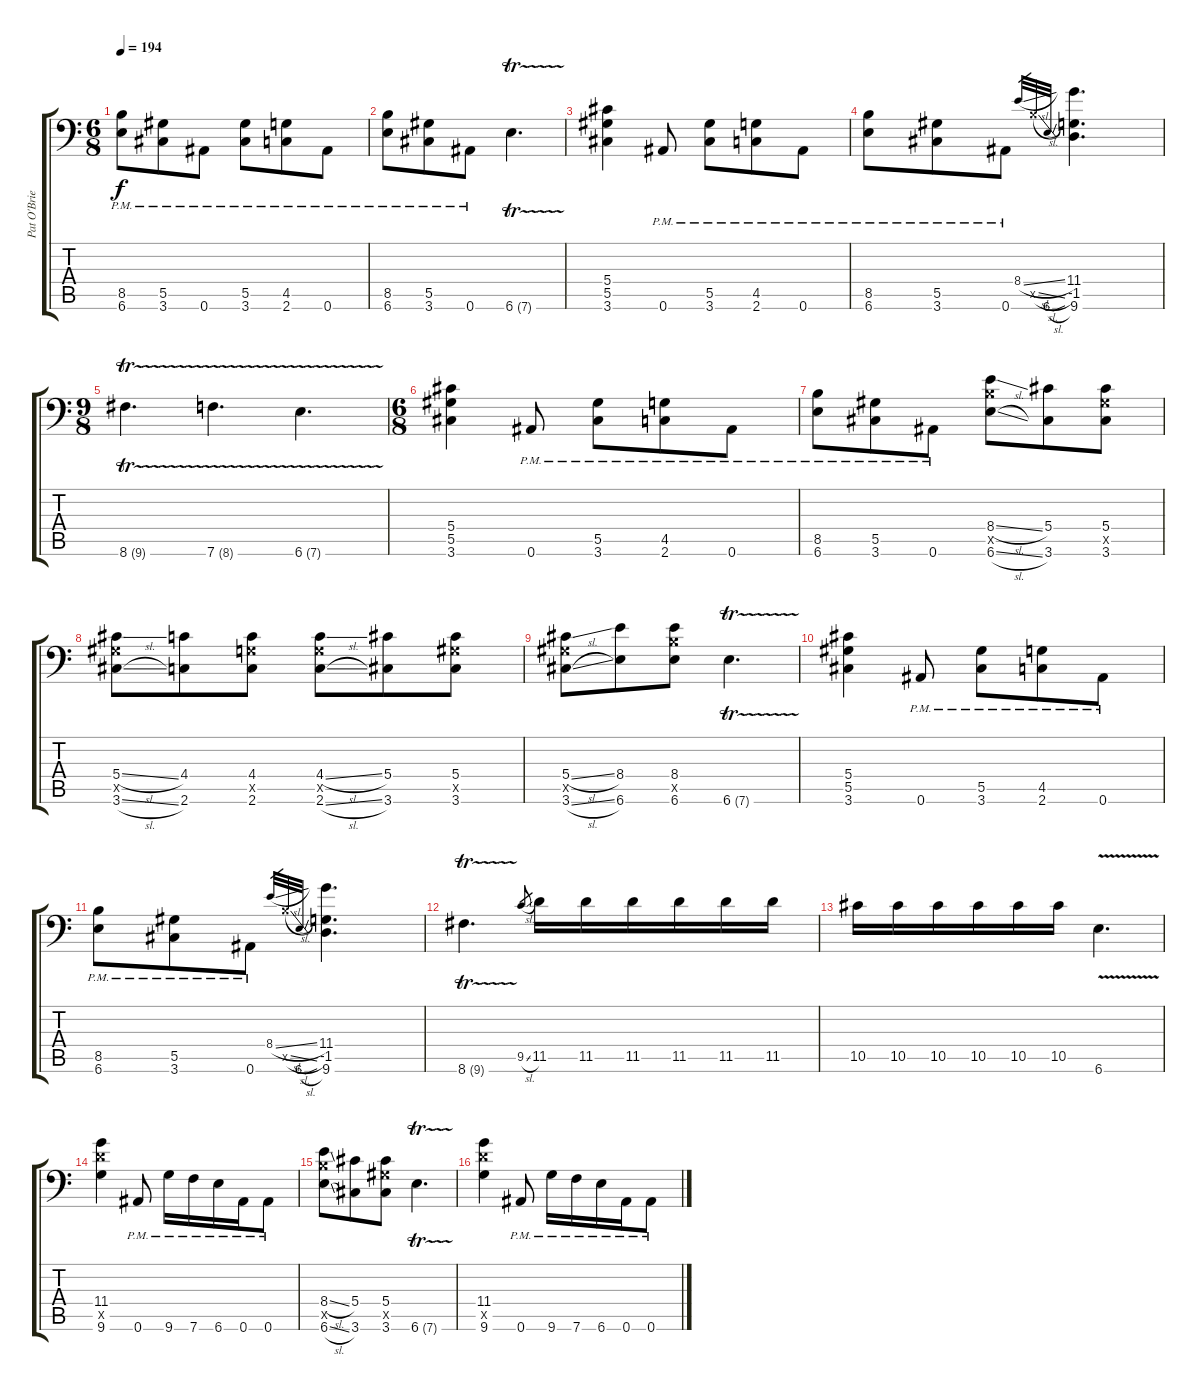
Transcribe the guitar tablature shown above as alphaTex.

\track ("Pat O'Brien" "Pat O'Brie") {instrument distortionguitar}
\staff {score tabs}
\tuning (Bb3 F3 Db3 Ab2 Eb2 Bb1) {hide}
\ts (6 8)
\tempo 194
\clef f4
\ks c
(8.5{pm} 6.6{pm}).8{dy f} (5.5{pm} 3.6{pm}).8 0.6{pm}.8 (5.5{pm} 3.6{pm}).8 (4.5{pm} 2.6{pm}).8 0.6{pm}.8 |
(8.5{pm} 6.6{pm}).8 (5.5{pm} 3.6{pm}).8 0.6{pm}.8 6.6{tr (7 16)}.4{d} |
(5.4 5.5 3.6).4 0.6{pm}.8 (5.5{pm} 3.6{pm}).8 (4.5{pm} 2.6{pm}).8 0.6{pm}.8 |
(8.5{pm} 6.6{pm}).8 (5.5{pm} 3.6{pm}).8 0.6{pm}.8 8.4{sl}.32{gr} 8.5{sl x}.32{gr} 6.6{sl}.32{gr} (11.4 -1.5 9.6).4{d} |
\ts (9 8)
8.6{tr (9 16)}.4{d} 7.6{tr (8 16)}.4{d} 6.6{tr (7 16)}.4{d} |
\ts (6 8)
(5.4 5.5 3.6).4 0.6{pm}.8 (5.5{pm} 3.6{pm}).8 (4.5{pm} 2.6{pm}).8 0.6{pm}.8 |
(8.5{pm} 6.6{pm}).8 (5.5{pm} 3.6{pm}).8 0.6{pm}.8 (8.4{sl} 8.5{x} 6.6{sl}).8 (5.4 3.6).8 (5.4 5.5{x} 3.6).8 |
(5.4{sl} 5.5{x} 3.6{sl}).8 (4.4 2.6).8 (4.4 4.5{x} 2.6).8 (4.4{sl} 4.5{x} 2.6{sl}).8 (5.4 3.6).8 (5.4 5.5{x} 3.6).8 |
(5.4{sl} 5.5{x} 3.6{sl}).8 (8.4 6.6).8 (8.4 8.5{x} 6.6).8 6.6{tr (7 16)}.4{d} |
(5.4 5.5 3.6).4 0.6{pm}.8 (5.5{pm} 3.6{pm}).8 (4.5{pm} 2.6{pm}).8 0.6{pm}.8 |
(8.5{pm} 6.6{pm}).8 (5.5{pm} 3.6{pm}).8 0.6{pm}.8 8.4{sl}.32{gr} 8.5{sl x}.32{gr} 6.6{sl}.32{gr} (11.4 -1.5 9.6).4{d} |
8.6{tr (9 16)}.4{d} 9.5{sl}.8{gr} 11.5.16 11.5.16 11.5.16 11.5.16 11.5.16 11.5.16 |
10.5.16 10.5.16 10.5.16 10.5.16 10.5.16 10.5.16 6.6{v}.4{d} |
(11.4 11.5{x} 9.6).4 0.6{pm}.8 9.6{pm}.16 7.6{pm}.16 6.6{pm}.16 0.6{pm}.16 0.6{pm}.8 |
(8.4{sl} 8.5{x} 6.6{sl}).8 (5.4 3.6).8 (5.4 5.5{x} 3.6).8 6.6{tr (7 16)}.4{d} |
(11.4 11.5{x} 9.6).4 0.6{pm}.8 9.6{pm}.16 7.6{pm}.16 6.6{pm}.16 0.6{pm}.16 0.6{pm}.8
